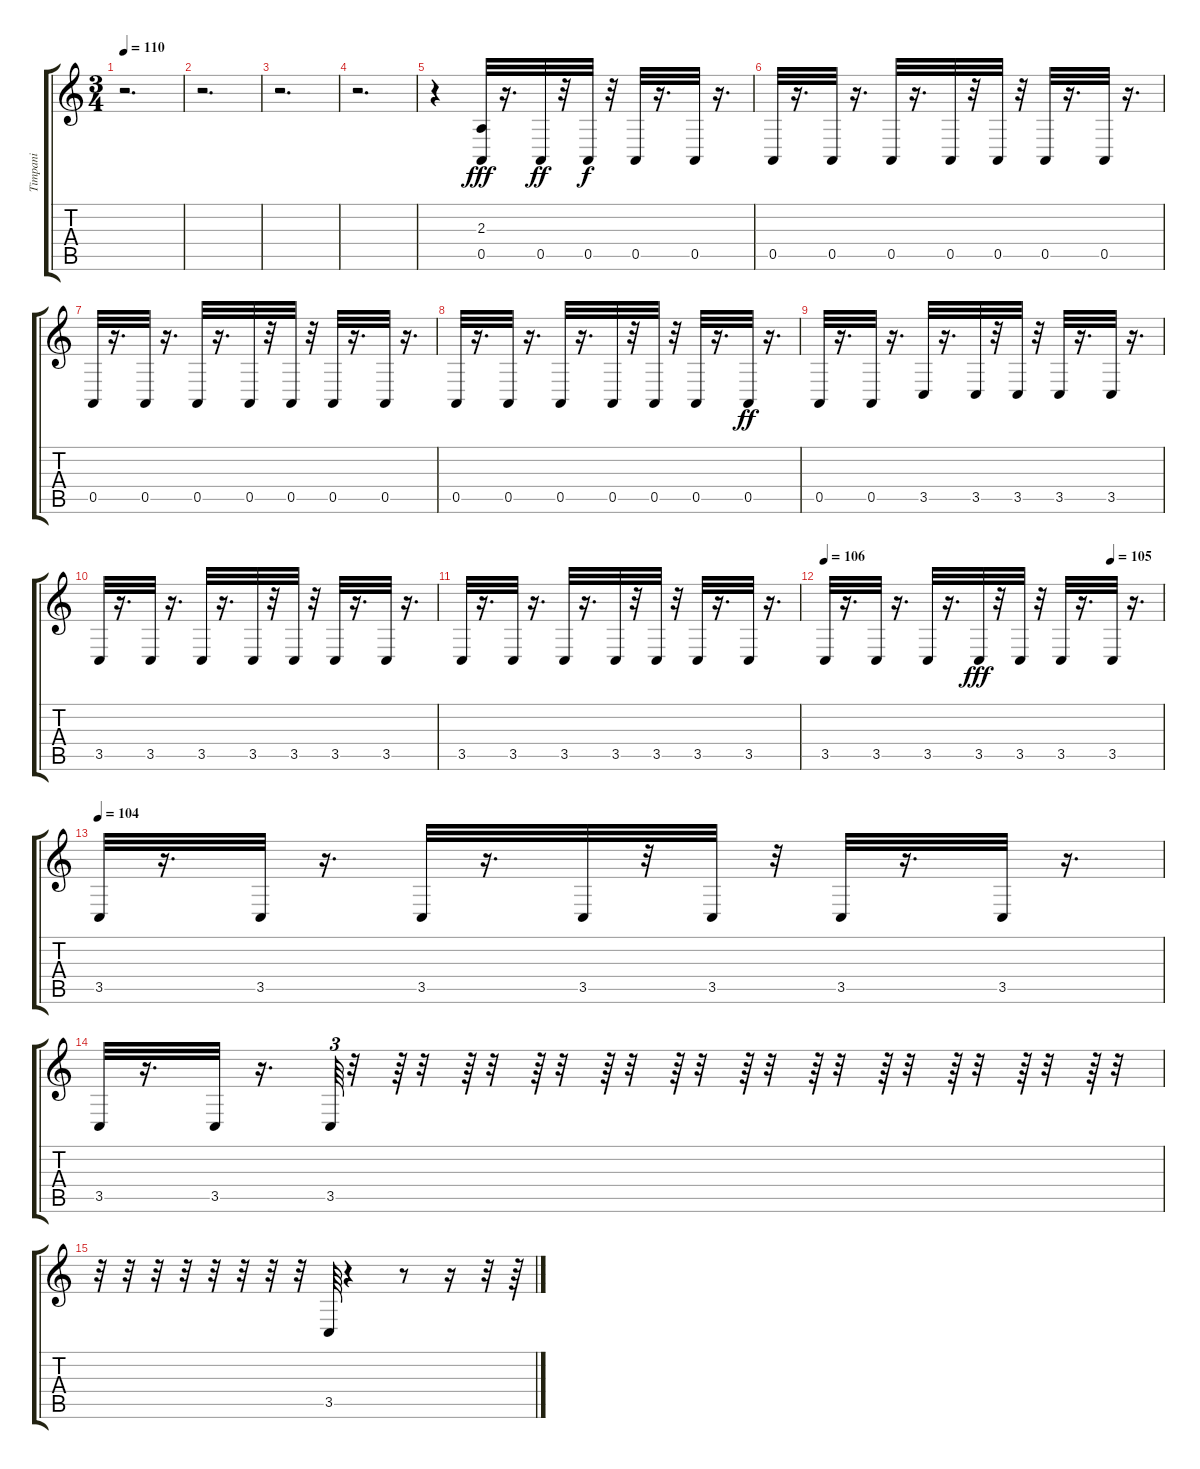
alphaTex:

\track ("Timpani" "Timpani") {instrument timpani}
\staff {score tabs}
\tuning (E4 B3 G3 D3 A2 E2) {hide}
\ts (3 4)
\tempo 110
\clef g2
\ks c
r.2{d dy ff} |
r.2{d} |
r.2{d} |
r.2{d} |
r.4 (2.3 0.5).32{dy fff} r.16{d} 0.5.32{dy ff} r.32 0.5.32{dy f} r.32 0.5.32 r.16{d} 0.5.32 r.16{d} |
0.5.32 r.16{d} 0.5.32 r.16{d} 0.5.32 r.16{d} 0.5.32 r.32 0.5.32 r.32 0.5.32 r.16{d} 0.5.32 r.16{d} |
0.5.32 r.16{d} 0.5.32 r.16{d} 0.5.32 r.16{d} 0.5.32 r.32 0.5.32 r.32 0.5.32 r.16{d} 0.5.32 r.16{d} |
0.5.32 r.16{d} 0.5.32 r.16{d} 0.5.32 r.16{d} 0.5.32 r.32 0.5.32 r.32 0.5.32 r.16{d} 0.5.32{dy ff} r.16{d} |
0.5.32 r.16{d} 0.5.32 r.16{d} 3.5.32 r.16{d} 3.5.32 r.32 3.5.32 r.32 3.5.32 r.16{d} 3.5.32 r.16{d} |
3.5.32 r.16{d} 3.5.32 r.16{d} 3.5.32 r.16{d} 3.5.32 r.32 3.5.32 r.32 3.5.32 r.16{d} 3.5.32 r.16{d} |
3.5.32 r.16{d} 3.5.32 r.16{d} 3.5.32 r.16{d} 3.5.32 r.32 3.5.32 r.32 3.5.32 r.16{d} 3.5.32 r.16{d} |
\tempo 106
\tempo (105 0.8472222222222222)
3.5.32 r.16{d} 3.5.32 r.16{d} 3.5.32 r.16{d} 3.5.32{dy fff} r.32 3.5.32 r.32 3.5.32 r.16{d} 3.5.32 r.16{d} |
\tempo 104
3.5.32 r.16{d} 3.5.32 r.16{d} 3.5.32 r.16{d} 3.5.32 r.32 3.5.32 r.32 3.5.32 r.16{d} 3.5.32 r.16{d} |
3.5.32 r.16{d} 3.5.32 r.16{d} 3.5.64{tu (3 2)} r.32 r.64{tu (3 2)} r.32 r.64{tu (3 2)} r.32 r.64{tu (3 2)} r.32 r.64{tu (3 2)} r.32 r.64{tu (3 2)} r.32 r.64{tu (3 2)} r.32 r.64{tu (3 2)} r.32 r.64{tu (3 2)} r.32 r.64{tu (3 2)} r.32 r.64{tu (3 2)} r.32 r.64{tu (3 2)} r.32 |
r.32 r.32 r.32 r.32 r.32 r.32 r.32 r.32 3.5.64 r.4 r.8 r.16 r.32 r.64
